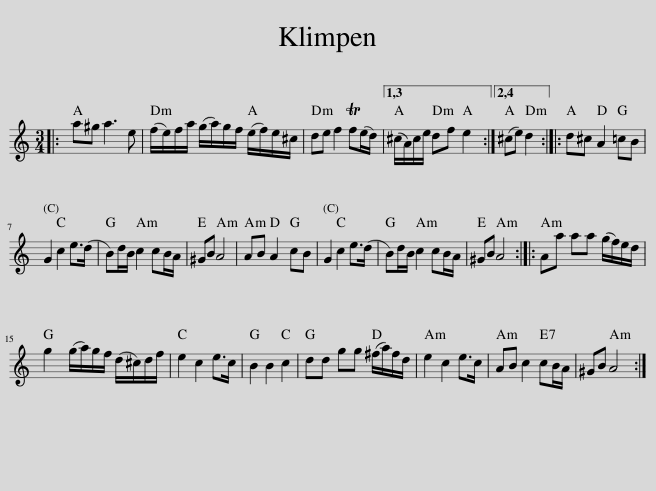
X:1
L:1/8
M:3/4
I:linebreak $
K:C
V:1 treble
V:1
|: a^g a3 e | (f/e/)f/a/ (g/a/)g/f/ (e/f/)e/^c/ | de f2 Tf(e/d/) |1,3 (^c/A/)c/e/ df e2 :|2,4 (^ce) d2 :: %5
 d^c A2 =cB |$ G2 c2 e>(d | B)d/B/ c2 cB/A/ | ^GB A4 | AB A2 cB | %10
 G2 c2 e>(d | B)d/B/ c2 cB/A/ | ^GB A4 :: Aa aa (g/f/)e/d/ |$ g2 (g/a/)g/f/ (d/^c/)d/f/ | %15
 e2 c2 e>c | B2 B2 c2 | dd gg (^f/a/)f/d/ | e2 c2 e>c | AB c2 cB/A/ | %20
 ^GB A4 :| %21
